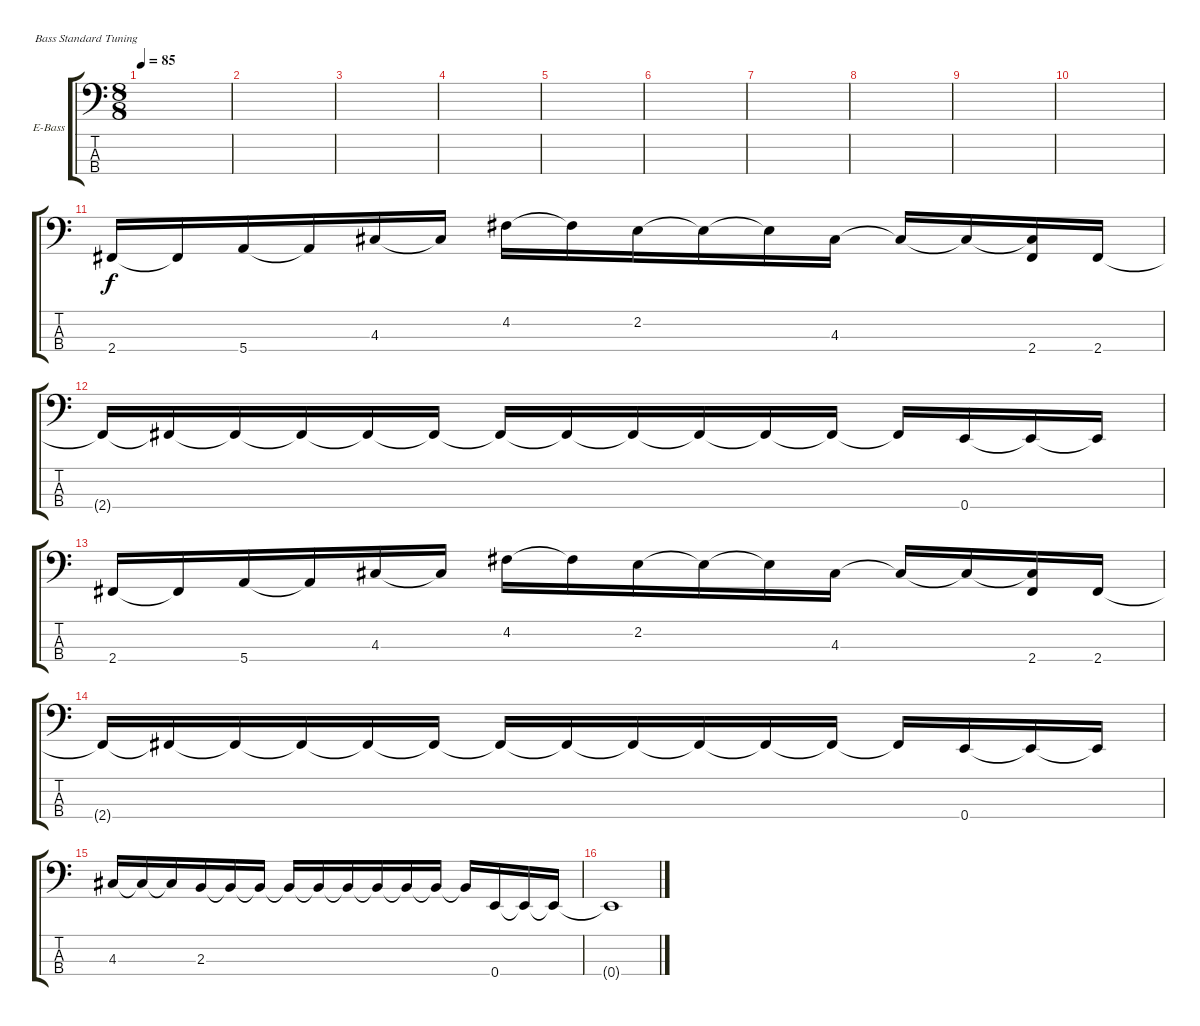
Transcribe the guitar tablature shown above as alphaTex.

\defaultSystemsLayout 4
\bracketExtendMode groupsimilarinstruments
\firstSystemTrackNameOrientation horizontal
\otherSystemsTrackNameOrientation horizontal
\track ("Anthony Jackson" "E-Bass") {instrument electricbassfinger}
\staff {score tabs}
\tuning (G2 D2 A1 E1)
\ts (8 8)
\tempo 85
\clef f4
\scale
0.485477
\ks c
|
\scale
0.257261 |
\scale
0.257261 |
\scale
0.333333 |
\scale
0.333333 |
\scale
0.333333 |
\scale
0.333333 |
\scale
0.333333 |
\scale
0.333333 |
\scale
0.333333 |
\scale
0.333333 2.4.16 2.4{t}.16 5.4.16 5.4{t}.16 4.3.16 4.3{t}.16 4.2.16 4.2{t}.16 2.2.16 2.2{t}.16 2.2{t}.16 4.3.16 4.3{t}.16 4.3{t}.16 (4.3{t} 2.4).16 2.4.16 |
\scale
0.333333 2.4{t}.16 2.4{t}.16 2.4{t}.16 2.4{t}.16 2.4{t}.16 2.4{t}.16 2.4{t}.16 2.4{t}.16 2.4{t}.16 2.4{t}.16 2.4{t}.16 2.4{t}.16 2.4{t}.16 0.4.16 0.4{t}.16 0.4{t}.16 |
\scale
0.333333 2.4.16 2.4{t}.16 5.4.16 5.4{t}.16 4.3.16 4.3{t}.16 4.2.16 4.2{t}.16 2.2.16 2.2{t}.16 2.2{t}.16 4.3.16 4.3{t}.16 4.3{t}.16 (4.3{t} 2.4).16 2.4.16 |
\scale
0.333333 2.4{t}.16 2.4{t}.16 2.4{t}.16 2.4{t}.16 2.4{t}.16 2.4{t}.16 2.4{t}.16 2.4{t}.16 2.4{t}.16 2.4{t}.16 2.4{t}.16 2.4{t}.16 2.4{t}.16 0.4.16 0.4{t}.16 0.4{t}.16 |
\scale
0.333333 4.3.16 4.3{t}.16 4.3{t}.16 2.3.16 2.3{t}.16 2.3{t}.16 2.3{t}.16 2.3{t}.16 2.3{t}.16 2.3{t}.16 2.3{t}.16 2.3{t}.16 2.3{t}.16 0.4.16 0.4{t}.16 0.4{t}.16 |
0.4{t}.1
